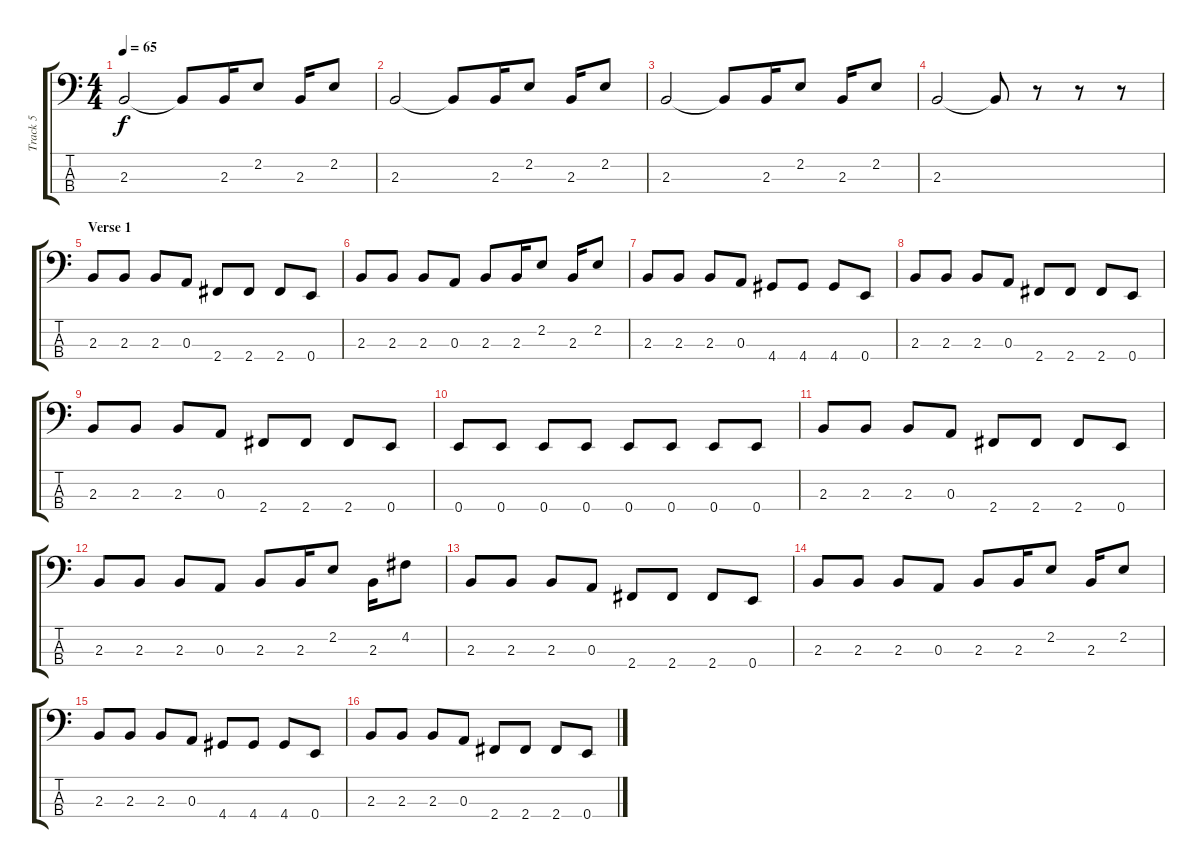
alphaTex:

\track ("Track 5" "Track 5") {instrument electricbasspick}
\staff {score tabs}
\tuning (G2 D2 A1 E1) {hide}
\ts (4 4)
\tempo 65
\clef f4
\ks c
2.3.2{dy f instrument electricbasspick} 2.3{t}.8 2.3.16 2.2.8 2.3.16 2.2.8 |
2.3.2 2.3{t}.8 2.3.16 2.2.8 2.3.16 2.2.8 |
2.3.2 2.3{t}.8 2.3.16 2.2.8 2.3.16 2.2.8 |
2.3.2 2.3{t}.8 r.8 r.8 r.8 |
\section ("" "Verse 1")
2.3.8 2.3.8 2.3.8 0.3.8 2.4.8 2.4.8 2.4.8 0.4.8 |
2.3.8 2.3.8 2.3.8 0.3.8 2.3.8 2.3.16 2.2.8 2.3.16 2.2.8 |
2.3.8 2.3.8 2.3.8 0.3.8 4.4.8 4.4.8 4.4.8 0.4.8 |
2.3.8 2.3.8 2.3.8 0.3.8 2.4.8 2.4.8 2.4.8 0.4.8 |
2.3.8 2.3.8 2.3.8 0.3.8 2.4.8 2.4.8 2.4.8 0.4.8 |
0.4.8 0.4.8 0.4.8 0.4.8 0.4.8 0.4.8 0.4.8 0.4.8 |
2.3.8 2.3.8 2.3.8 0.3.8 2.4.8 2.4.8 2.4.8 0.4.8 |
2.3.8 2.3.8 2.3.8 0.3.8 2.3.8 2.3.16 2.2.8 2.3.16 4.2.8 |
2.3.8 2.3.8 2.3.8 0.3.8 2.4.8 2.4.8 2.4.8 0.4.8 |
2.3.8 2.3.8 2.3.8 0.3.8 2.3.8 2.3.16 2.2.8 2.3.16 2.2.8 |
2.3.8 2.3.8 2.3.8 0.3.8 4.4.8 4.4.8 4.4.8 0.4.8 |
2.3.8 2.3.8 2.3.8 0.3.8 2.4.8 2.4.8 2.4.8 0.4.8
